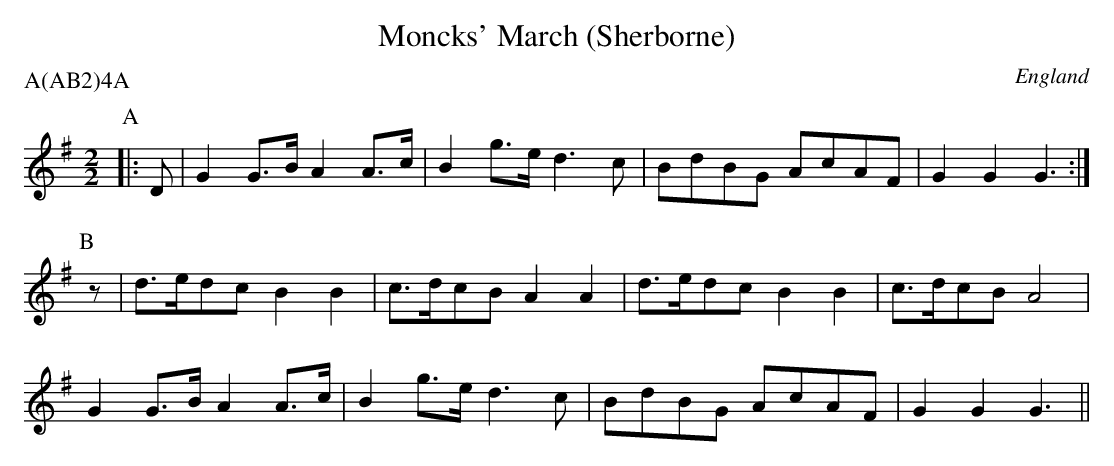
X:1
T:Moncks' March (Sherborne)
O:England
L:1/8
M:2/2
P:A(AB2)4A
K:G major
P:A
|:D|G2G>B A2A>c|B2g>e d3c |BdBG AcAF|G2G2 G3:|
P:B
z|d>edc B2B2 |c>dcB A2A2|d>edc B2B2|c>dcB A4 |
G2G>B A2A>c|B2g>e d3c |BdBG AcAF|G2G2 G3||
